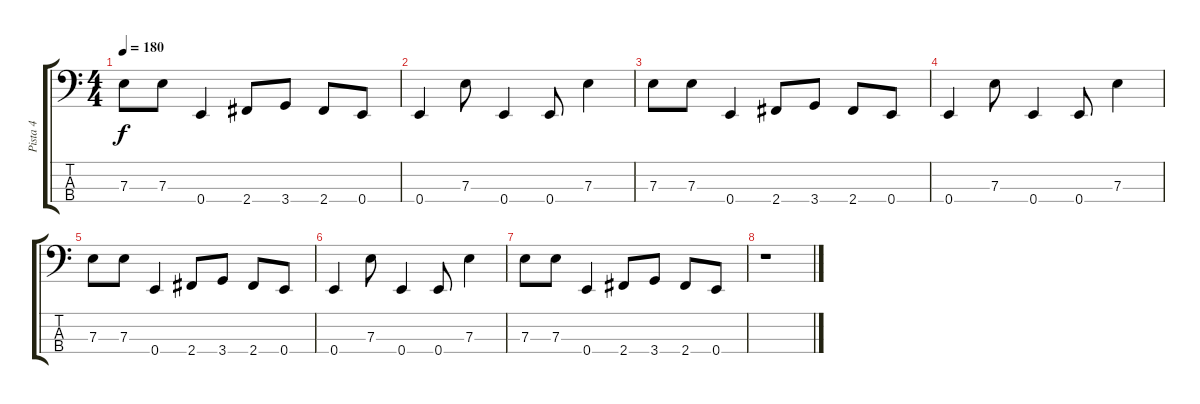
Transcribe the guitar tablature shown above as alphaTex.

\track ("Pista 4" "Pista 4") {instrument electricbasspick}
\staff {score tabs}
\tuning (G2 D2 A1 E1) {hide}
\ts (4 4)
\tempo 180
\clef f4
\ks c
7.3.8{dy f} 7.3.8 0.4.4 2.4.8 3.4.8 2.4.8 0.4.8 |
0.4.4 7.3.8 0.4.4 0.4.8 7.3.4 |
7.3.8 7.3.8 0.4.4 2.4.8 3.4.8 2.4.8 0.4.8 |
0.4.4 7.3.8 0.4.4 0.4.8 7.3.4 |
7.3.8 7.3.8 0.4.4 2.4.8 3.4.8 2.4.8 0.4.8 |
0.4.4 7.3.8 0.4.4 0.4.8 7.3.4 |
7.3.8 7.3.8 0.4.4 2.4.8 3.4.8 2.4.8 0.4.8 |
r.1
